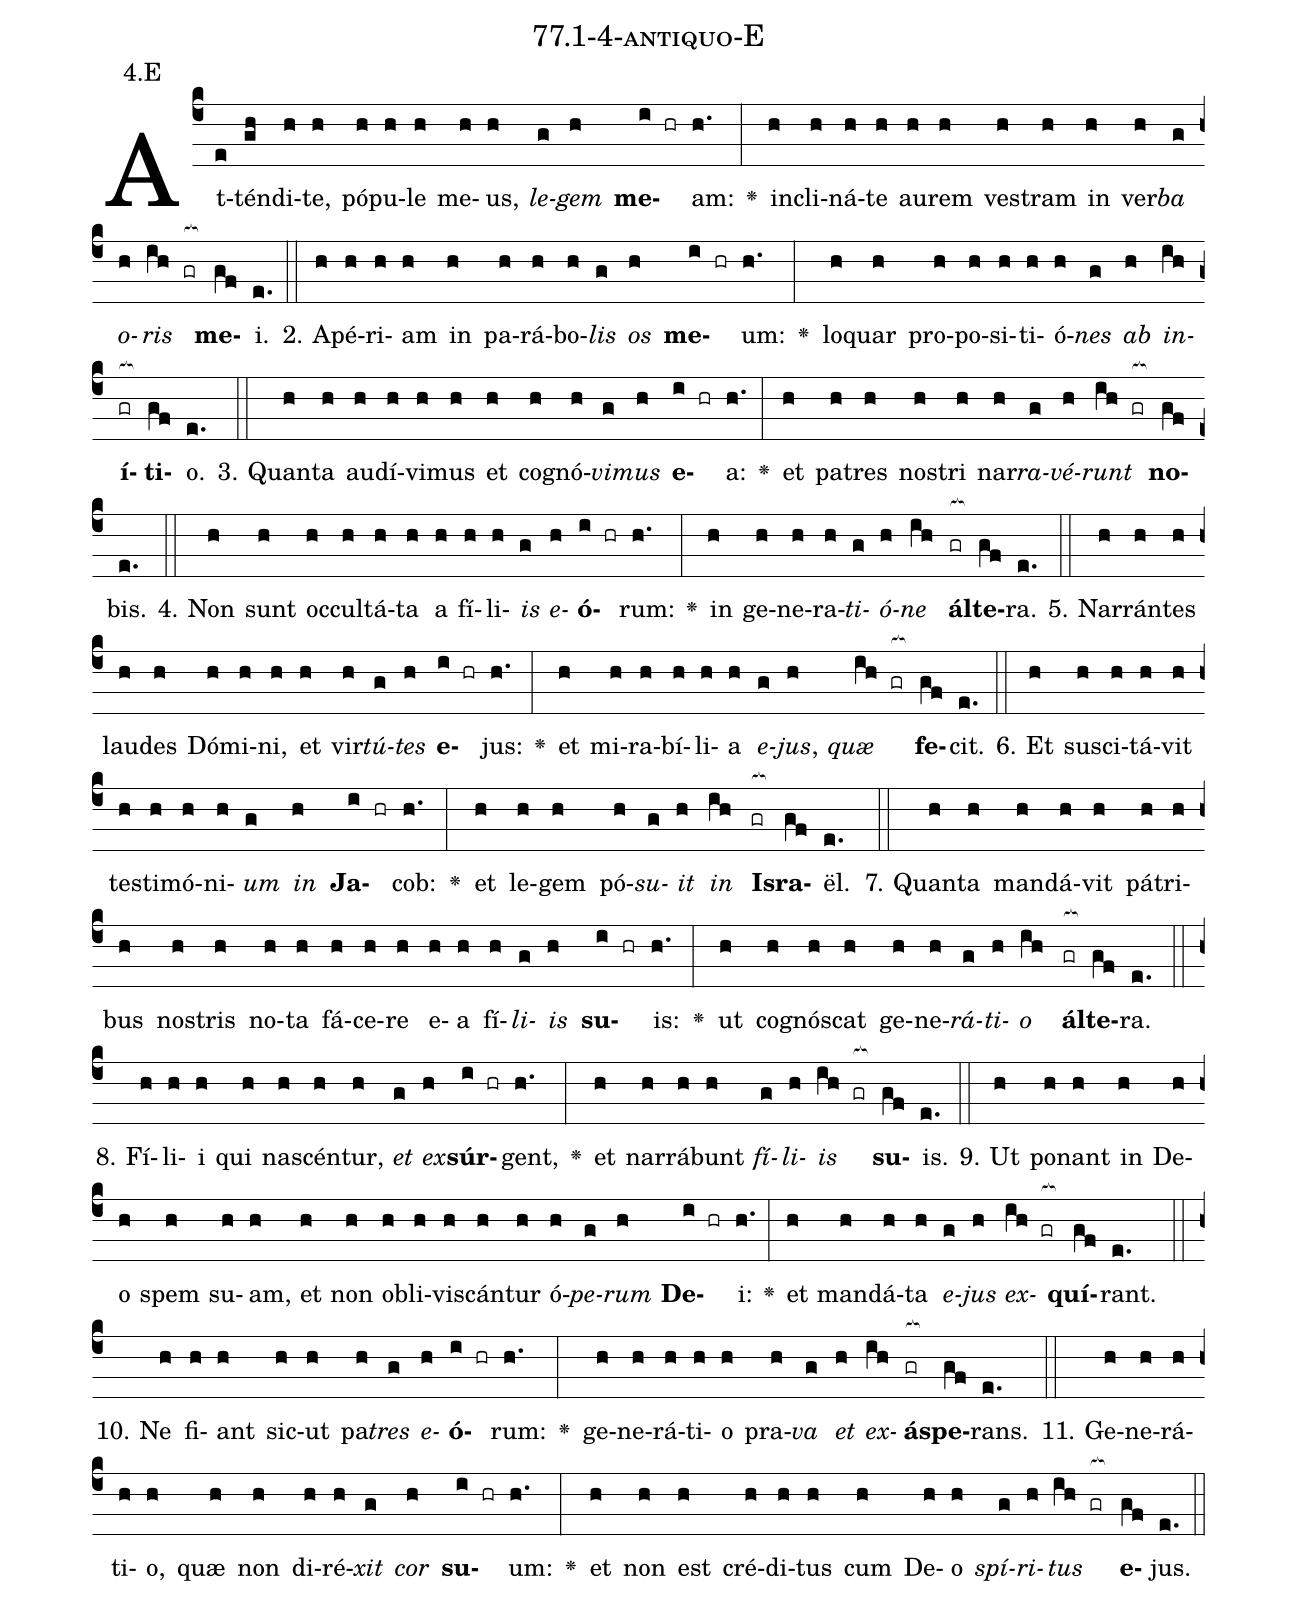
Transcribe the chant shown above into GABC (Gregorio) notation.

name: 77.1-4-antiquo-E;
annotation: 4.E;
%%
(c4)At(e)tén(gh)di(h)te,(h) pó(h)pu(h)le(h) me(h)us,(h) <i>le</i>(g)<i>gem</i>(h) <b>me</b>(i hr)am:(h.) <v>\greheightstar</v>(:) in(h)cli(h)ná(h)te(h) au(h)rem(h) ves(h)tram(h) in(h) ver(h)<i>ba</i>(g) <i>o</i>(h)<i>ris</i>(ih gr[ocb:1{]) <b>me</b>(gf[ocb:0}])i.(e.) (::)
2. A(h)pé(h)ri(h)am(h) in(h) pa(h)rá(h)bo(h)<i>lis</i>(g) <i>os</i>(h) <b>me</b>(i hr)um:(h.) <v>\greheightstar</v>(:) lo(h)quar(h) pro(h)po(h)si(h)ti(h)ó(h)<i>nes</i>(g) <i>ab</i>(h) <i>in</i>(ih)<b>í</b>(gr[ocb:1{])<b>ti</b>(gf[ocb:0}])o.(e.) (::)
3. Quan(h)ta(h) au(h)dí(h)vi(h)mus(h) et(h) co(h)gnó(h)<i>vi</i>(g)<i>mus</i>(h) <b>e</b>(i hr)a:(h.) <v>\greheightstar</v>(:) et(h) pa(h)tres(h) nos(h)tri(h) nar(h)<i>ra</i>(g)<i>vé</i>(h)<i>runt</i>(ih gr[ocb:1{]) <b>no</b>(gf[ocb:0}])bis.(e.) (::)
4. Non(h) sunt(h) oc(h)cul(h)tá(h)ta(h) a(h) fí(h)li(h)<i>is</i>(g) <i>e</i>(h)<b>ó</b>(i hr)rum:(h.) <v>\greheightstar</v>(:) in(h) ge(h)ne(h)ra(h)<i>ti</i>(g)<i>ó</i>(h)<i>ne</i>(ih) <b>ál</b>(gr[ocb:1{])<b>te</b>(gf[ocb:0}])ra.(e.) (::)
5. Nar(h)rán(h)tes(h) lau(h)des(h) Dó(h)mi(h)ni,(h) et(h) vir(h)<i>tú</i>(g)<i>tes</i>(h) <b>e</b>(i hr)jus:(h.) <v>\greheightstar</v>(:) et(h) mi(h)ra(h)bí(h)li(h)a(h) <i>e</i>(g)<i>jus</i>,(h) <i>quæ</i>(ih gr[ocb:1{]) <b>fe</b>(gf[ocb:0}])cit.(e.) (::)
6. Et(h) su(h)sci(h)tá(h)vit(h) tes(h)ti(h)mó(h)ni(h)<i>um</i>(g) <i>in</i>(h) <b>Ja</b>(i hr)cob:(h.) <v>\greheightstar</v>(:) et(h) le(h)gem(h) pó(h)<i>su</i>(g)<i>it</i>(h) <i>in</i>(ih) <b>Is</b>(gr[ocb:1{])<b>ra</b>(gf[ocb:0}])ël.(e.) (::)
7. Quan(h)ta(h) man(h)dá(h)vit(h) pá(h)tri(h)bus(h) nos(h)tris(h) no(h)ta(h) fá(h)ce(h)re(h) e(h)a(h) fí(h)<i>li</i>(g)<i>is</i>(h) <b>su</b>(i hr)is:(h.) <v>\greheightstar</v>(:) ut(h) co(h)gnós(h)cat(h) ge(h)ne(h)<i>rá</i>(g)<i>ti</i>(h)<i>o</i>(ih) <b>ál</b>(gr[ocb:1{])<b>te</b>(gf[ocb:0}])ra.(e.) (::)
8. Fí(h)li(h)i(h) qui(h) na(h)scén(h)tur,(h) <i>et</i>(g) <i>ex</i>(h)<b>súr</b>(i hr)gent,(h.) <v>\greheightstar</v>(:) et(h) nar(h)rá(h)bunt(h) <i>fí</i>(g)<i>li</i>(h)<i>is</i>(ih gr[ocb:1{]) <b>su</b>(gf[ocb:0}])is.(e.) (::)
9. Ut(h) po(h)nant(h) in(h) De(h)o(h) spem(h) su(h)am,(h) et(h) non(h) ob(h)li(h)vis(h)cán(h)tur(h) ó(h)<i>pe</i>(g)<i>rum</i>(h) <b>De</b>(i hr)i:(h.) <v>\greheightstar</v>(:) et(h) man(h)dá(h)ta(h) <i>e</i>(g)<i>jus</i>(h) <i>ex</i>(ih gr[ocb:1{])<b>quí</b>(gf[ocb:0}])rant.(e.) (::)
10. Ne(h) fi(h)ant(h) sic(h)ut(h) pa(h)<i>tres</i>(g) <i>e</i>(h)<b>ó</b>(i hr)rum:(h.) <v>\greheightstar</v>(:) ge(h)ne(h)rá(h)ti(h)o(h) pra(h)<i>va</i>(g) <i>et</i>(h) <i>ex</i>(ih)<b>ás</b>(gr[ocb:1{])<b>pe</b>(gf[ocb:0}])rans.(e.) (::)
11. Ge(h)ne(h)rá(h)ti(h)o,(h) quæ(h) non(h) di(h)ré(h)<i>xit</i>(g) <i>cor</i>(h) <b>su</b>(i hr)um:(h.) <v>\greheightstar</v>(:) et(h) non(h) est(h) cré(h)di(h)tus(h) cum(h) De(h)o(h) <i>spí</i>(g)<i>ri</i>(h)<i>tus</i>(ih gr[ocb:1{]) <b>e</b>(gf[ocb:0}])jus.(e.) (::)
